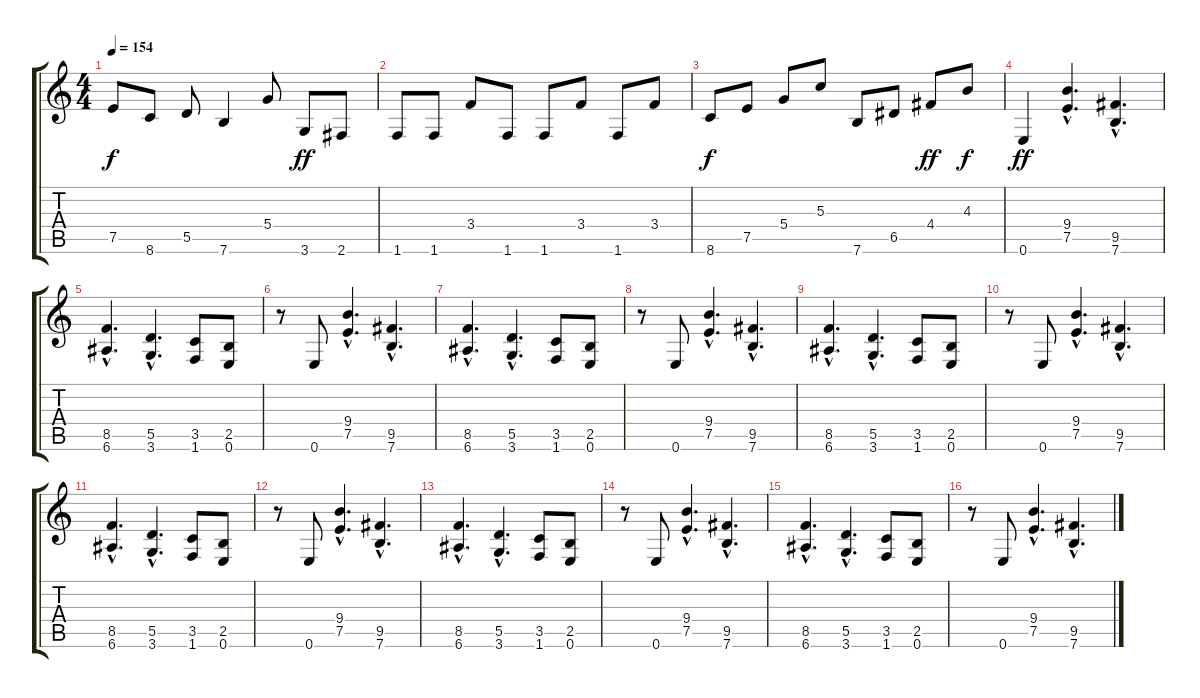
\track "" {instrument overdrivenguitar}
\staff {score tabs}
\tuning (E4 B3 G3 D3 A2 E2) {hide}
\ts (4 4)
\tempo 154
\clef g2
\ks c
7.5.8{dy f} 8.6.8 5.5.8 7.6.4 5.4.8 3.6.8{dy ff} 2.6.8 |
1.6.8 1.6.8 3.4.8 1.6.8 1.6.8 3.4.8 1.6.8 3.4.8 |
8.6.8{dy f} 7.5.8 5.4.8 5.3.8 7.6.8 6.5.8 4.4.8{dy ff} 4.3.8{dy f} |
0.6.4{dy ff} (9.4{hac} 7.5{hac}).4{d} (9.5{hac} 7.6{hac}).4{d} |
(8.5{hac} 6.6{hac}).4{d} (5.5{hac} 3.6{hac}).4{d} (3.5 1.6).8 (2.5 0.6).8 |
r.8 0.6.8 (9.4{hac} 7.5{hac}).4{d} (9.5{hac} 7.6{hac}).4{d} |
(8.5{hac} 6.6{hac}).4{d} (5.5{hac} 3.6{hac}).4{d} (3.5 1.6).8 (2.5 0.6).8 |
r.8 0.6.8 (9.4{hac} 7.5{hac}).4{d} (9.5{hac} 7.6{hac}).4{d} |
(8.5{hac} 6.6{hac}).4{d} (5.5{hac} 3.6{hac}).4{d} (3.5 1.6).8 (2.5 0.6).8 |
r.8 0.6.8 (9.4{hac} 7.5{hac}).4{d} (9.5{hac} 7.6{hac}).4{d} |
(8.5{hac} 6.6{hac}).4{d} (5.5{hac} 3.6{hac}).4{d} (3.5 1.6).8 (2.5 0.6).8 |
r.8 0.6.8 (9.4{hac} 7.5{hac}).4{d} (9.5{hac} 7.6{hac}).4{d} |
(8.5{hac} 6.6{hac}).4{d} (5.5{hac} 3.6{hac}).4{d} (3.5 1.6).8 (2.5 0.6).8 |
r.8 0.6.8 (9.4{hac} 7.5{hac}).4{d} (9.5{hac} 7.6{hac}).4{d} |
(8.5{hac} 6.6{hac}).4{d} (5.5{hac} 3.6{hac}).4{d} (3.5 1.6).8 (2.5 0.6).8 |
r.8 0.6.8 (9.4{hac} 7.5{hac}).4{d} (9.5{hac} 7.6{hac}).4{d}
